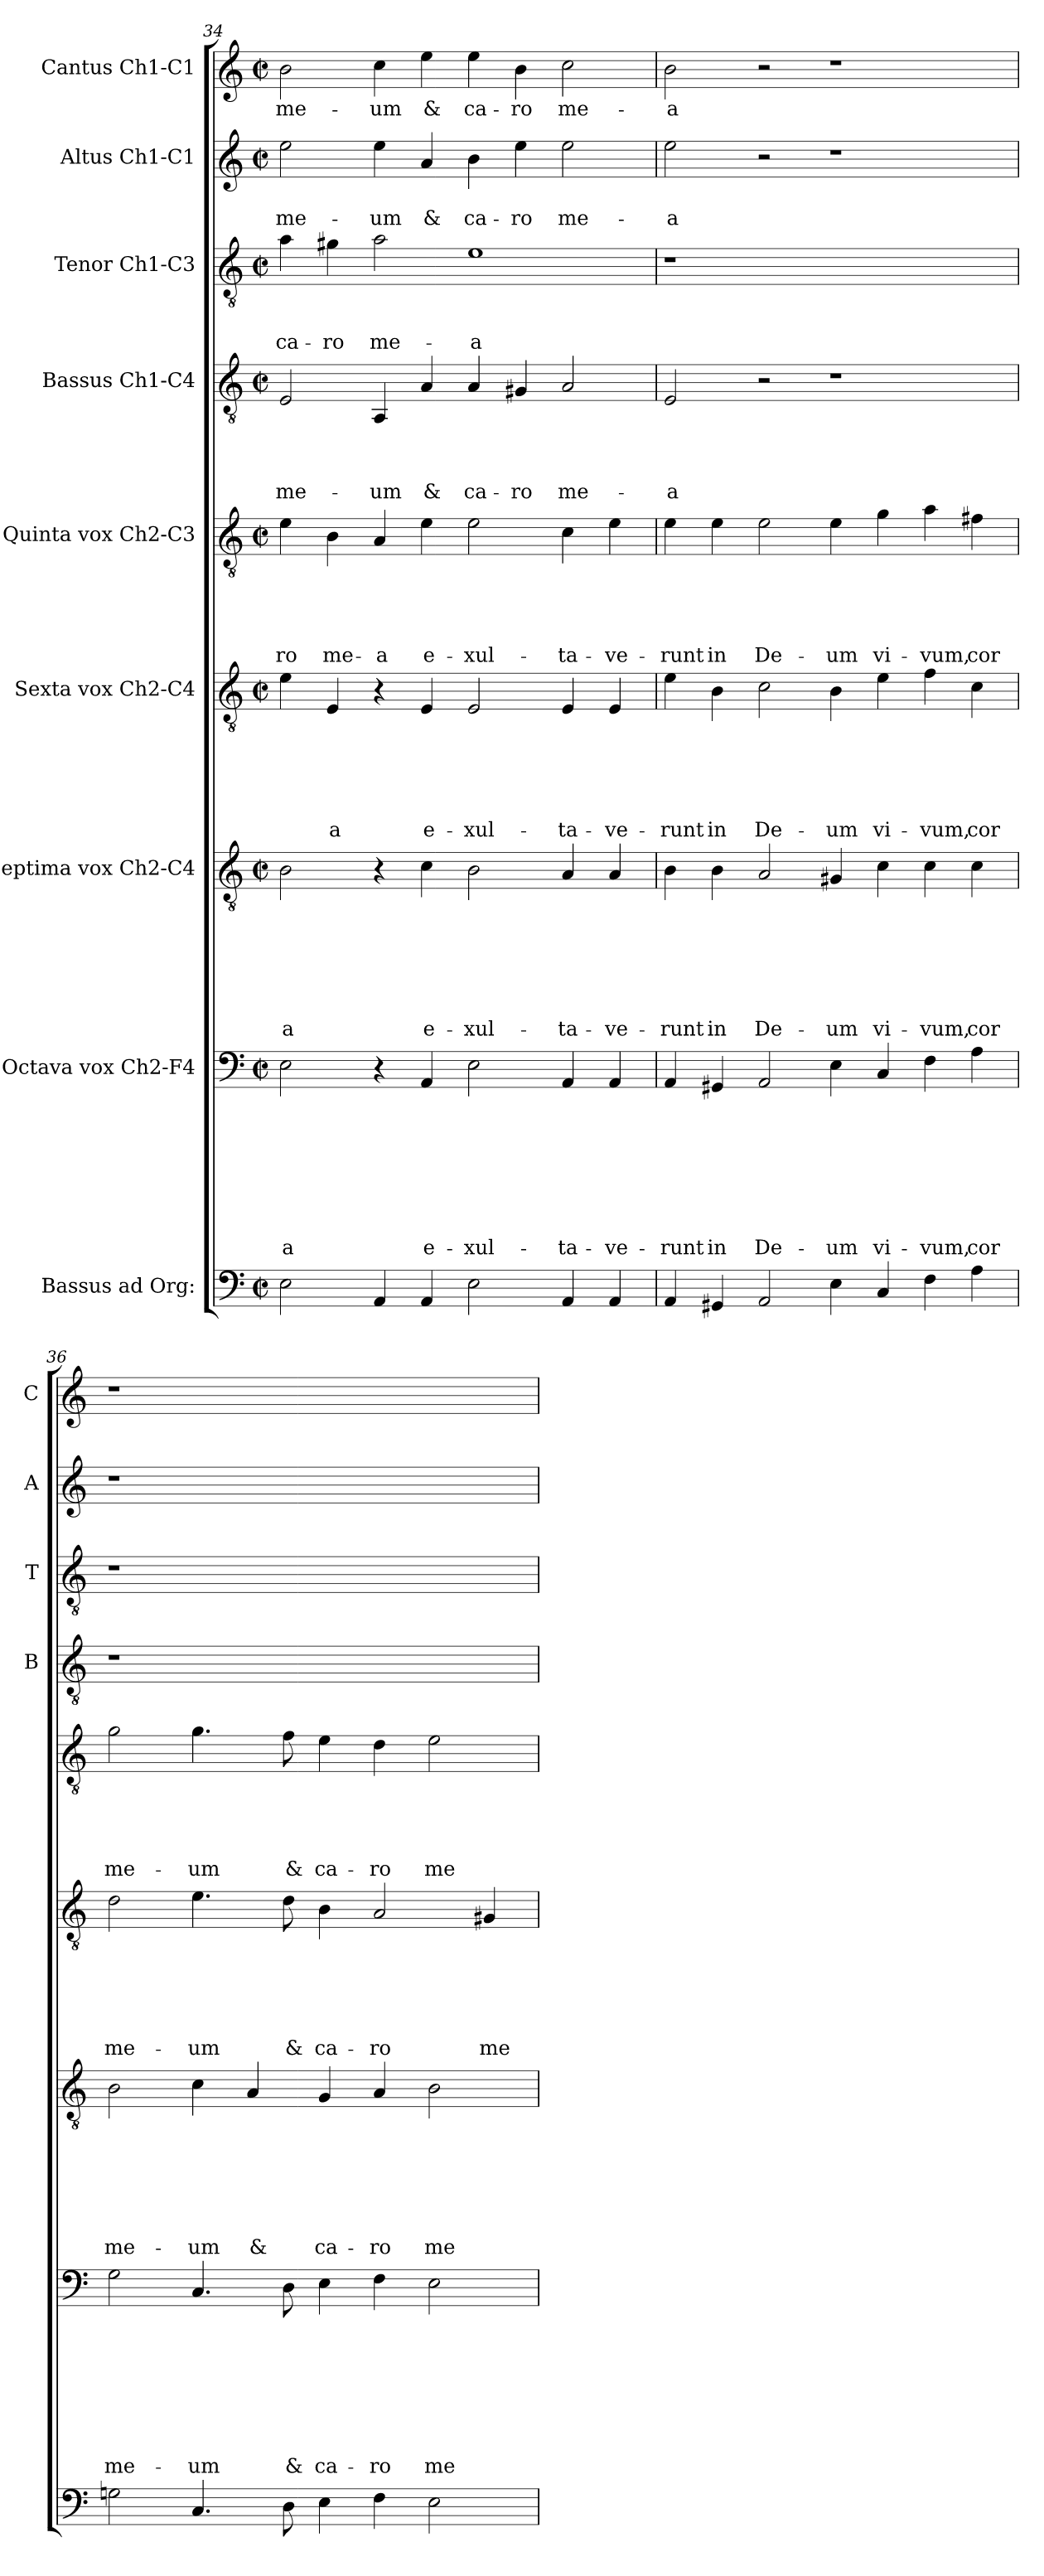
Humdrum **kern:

**kern	**kern	**text	**text	**text	**text	**text	**text	**text	**text	**kern	**text	**text	**text	**text	**text	**text	**text	**kern	**text	**text	**text	**text	**text	**text	**kern	**text	**text	**text	**text	**text	**kern	**text	**text	**text	**text	**kern	**text	**text	**text	**kern	**text	**text	**kern	**text
*part9	*part8	*part8	*part8	*part8	*part8	*part8	*part8	*part8	*part8	*part7	*part7	*part7	*part7	*part7	*part7	*part7	*part7	*part6	*part6	*part6	*part6	*part6	*part6	*part6	*part5	*part5	*part5	*part5	*part5	*part5	*part4	*part4	*part4	*part4	*part4	*part3	*part3	*part3	*part3	*part2	*part2	*part2	*part1	*part1
*staff9	*staff8	*staff8	*staff8	*staff8	*staff8	*staff8	*staff8	*staff8	*staff8	*staff7	*staff7	*staff7	*staff7	*staff7	*staff7	*staff7	*staff7	*staff6	*staff6	*staff6	*staff6	*staff6	*staff6	*staff6	*staff5	*staff5	*staff5	*staff5	*staff5	*staff5	*staff4	*staff4	*staff4	*staff4	*staff4	*staff3	*staff3	*staff3	*staff3	*staff2	*staff2	*staff2	*staff1	*staff1
*I"Bassus ad Org:	*I"Octava vox Ch2-F4	*	*	*	*	*	*	*	*	*I"Septima vox Ch2-C4	*	*	*	*	*	*	*	*I"Sexta vox Ch2-C4	*	*	*	*	*	*	*I"Quinta vox Ch2-C3	*	*	*	*	*	*I"Bassus Ch1-C4	*	*	*	*	*I"Tenor Ch1-C3	*	*	*	*I"Altus Ch1-C1	*	*	*I"Cantus Ch1-C1	*
*	*	*	*	*	*	*	*	*	*	*	*	*	*	*	*	*	*	*	*	*	*	*	*	*	*	*	*	*	*	*	*I'B	*	*	*	*	*I'T	*	*	*	*I'A	*	*	*I'C	*
*clefF4	*clefF4	*	*	*	*	*	*	*	*	*clefGv2	*	*	*	*	*	*	*	*clefGv2	*	*	*	*	*	*	*clefGv2	*	*	*	*	*	*clefGv2	*	*	*	*	*clefGv2	*	*	*	*clefG2	*	*	*clefG2	*
*k[]	*k[]	*	*	*	*	*	*	*	*	*k[]	*	*	*	*	*	*	*	*k[]	*	*	*	*	*	*	*k[]	*	*	*	*	*	*k[]	*	*	*	*	*k[]	*	*	*	*k[]	*	*	*k[]	*
*C:	*C:	*	*	*	*	*	*	*	*	*C:	*	*	*	*	*	*	*	*C:	*	*	*	*	*	*	*C:	*	*	*	*	*	*C:	*	*	*	*	*C:	*	*	*	*C:	*	*	*C:	*
*M2/2	*M2/2	*	*	*	*	*	*	*	*	*M2/2	*	*	*	*	*	*	*	*M2/2	*	*	*	*	*	*	*M2/2	*	*	*	*	*	*M2/2	*	*	*	*	*M2/2	*	*	*	*M2/2	*	*	*M2/2	*
*met(c|)	*met(c|)	*	*	*	*	*	*	*	*	*met(c|)	*	*	*	*	*	*	*	*met(c|)	*	*	*	*	*	*	*met(c|)	*	*	*	*	*	*met(c|)	*	*	*	*	*met(c|)	*	*	*	*met(c|)	*	*	*met(c|)	*
=34	=34	=34	=34	=34	=34	=34	=34	=34	=34	=34	=34	=34	=34	=34	=34	=34	=34	=34	=34	=34	=34	=34	=34	=34	=34	=34	=34	=34	=34	=34	=34	=34	=34	=34	=34	=34	=34	=34	=34	=34	=34	=34	=34	=34
!	!	!	!	!	!	!	!	!	!LO:LY:b	!	!	!	!	!	!	!	!LO:LY:b	!	!	!	!	!	!	!	!	!	!	!	!	!LO:LY:b	!	!	!	!	!LO:LY:b	!	!	!	!LO:LY:b	!	!	!LO:LY:b	!	!LO:LY:b
2E\	2E\	.	.	.	.	.	.	.	-a	2B\	.	.	.	.	.	.	-a	4e\	.	.	.	.	.	.	4e\	.	.	.	.	-ro	2E/	.	.	.	me-	4a\	.	.	ca-	2ee\	.	me-	2b\	me-
!	!	!	!	!	!	!	!	!	!	!	!	!	!	!	!	!	!	!	!	!	!	!	!	!LO:LY:b	!	!	!	!	!	!LO:LY:b	!	!	!	!	!	!	!	!	!LO:LY:b	!	!	!	!	!
.	.	.	.	.	.	.	.	.	.	.	.	.	.	.	.	.	.	4E/	.	.	.	.	.	-a	4B\	.	.	.	.	me-	.	.	.	.	.	4g#X\	.	.	-ro	.	.	.	.	.
!	!	!	!	!	!	!	!	!	!	!	!	!	!	!	!	!	!	!	!	!	!	!	!	!	!	!	!	!	!	!LO:LY:b	!	!	!	!	!LO:LY:b	!	!	!	!LO:LY:b	!	!	!LO:LY:b	!	!LO:LY:b
4AA/	4r	.	.	.	.	.	.	.	.	4r	.	.	.	.	.	.	.	4r	.	.	.	.	.	.	4A/	.	.	.	.	-a	4AA/	.	.	.	-um	2a\	.	.	me-	4ee\	.	-um	4cc\	-um
!	!	!	!	!	!	!	!	!	!LO:LY:b	!	!	!	!	!	!	!	!LO:LY:b	!	!	!	!	!	!	!LO:LY:b	!	!	!	!	!	!LO:LY:b	!	!	!	!	!LO:LY:b	!	!	!	!	!	!	!LO:LY:b	!	!LO:LY:b
4AA/	4AA/	.	.	.	.	.	.	.	e-	4c\	.	.	.	.	.	.	e-	4E/	.	.	.	.	.	e-	4e\	.	.	.	.	e-	4A/	.	.	.	&	.	.	.	.	4a/	.	&	4ee\	&
!	!	!	!	!	!	!	!	!	!LO:LY:b	!	!	!	!	!	!	!	!LO:LY:b	!	!	!	!	!	!	!LO:LY:b	!	!	!	!	!	!LO:LY:b	!	!	!	!	!LO:LY:b	!	!	!	!LO:LY:b	!	!	!LO:LY:b	!	!LO:LY:b
2E\	2E\	.	.	.	.	.	.	.	-xul-	2B\	.	.	.	.	.	.	-xul-	2E/	.	.	.	.	.	-xul-	2e\	.	.	.	.	-xul-	4A/	.	.	.	ca-	1e	.	.	-a	4b\	.	ca-	4ee\	ca-
!	!	!	!	!	!	!	!	!	!	!	!	!	!	!	!	!	!	!	!	!	!	!	!	!	!	!	!	!	!	!	!	!	!	!	!LO:LY:b	!	!	!	!	!	!	!LO:LY:b	!	!LO:LY:b
.	.	.	.	.	.	.	.	.	.	.	.	.	.	.	.	.	.	.	.	.	.	.	.	.	.	.	.	.	.	.	4G#X/	.	.	.	-ro	.	.	.	.	4ee\	.	-ro	4b\	-ro
!	!	!	!	!	!	!	!	!	!LO:LY:b	!	!	!	!	!	!	!	!LO:LY:b	!	!	!	!	!	!	!LO:LY:b	!	!	!	!	!	!LO:LY:b	!	!	!	!	!LO:LY:b	!	!	!	!	!	!	!LO:LY:b	!	!LO:LY:b
4AA/	4AA/	.	.	.	.	.	.	.	-ta-	4A/	.	.	.	.	.	.	-ta-	4E/	.	.	.	.	.	-ta-	4c\	.	.	.	.	-ta-	2A/	.	.	.	me-	.	.	.	.	2ee\	.	me-	2cc\	me-
!	!	!	!	!	!	!	!	!	!LO:LY:b	!	!	!	!	!	!	!	!LO:LY:b	!	!	!	!	!	!	!LO:LY:b	!	!	!	!	!	!LO:LY:b	!	!	!	!	!	!	!	!	!	!	!	!	!	!
4AA/	4AA/	.	.	.	.	.	.	.	-ve-	4A/	.	.	.	.	.	.	-ve-	4E/	.	.	.	.	.	-ve-	4e\	.	.	.	.	-ve-	.	.	.	.	.	.	.	.	.	.	.	.	.	.
=35	=35	=35	=35	=35	=35	=35	=35	=35	=35	=35	=35	=35	=35	=35	=35	=35	=35	=35	=35	=35	=35	=35	=35	=35	=35	=35	=35	=35	=35	=35	=35	=35	=35	=35	=35	=35	=35	=35	=35	=35	=35	=35	=35	=35
!	!	!	!	!	!	!	!	!	!LO:LY:b	!	!	!	!	!	!	!	!LO:LY:b	!	!	!	!	!	!	!LO:LY:b	!	!	!	!	!	!LO:LY:b	!	!	!	!	!LO:LY:b	!	!	!	!	!	!	!LO:LY:b	!	!LO:LY:b
4AA/	4AA/	.	.	.	.	.	.	.	-runt	4B\	.	.	.	.	.	.	-runt	4e\	.	.	.	.	.	-runt	4e\	.	.	.	.	-runt	2E/	.	.	.	-a	1r	.	.	.	2ee\	.	-a	2b\	-a
!	!	!	!	!	!	!	!	!	!LO:LY:b	!	!	!	!	!	!	!	!LO:LY:b	!	!	!	!	!	!	!LO:LY:b	!	!	!	!	!	!LO:LY:b	!	!	!	!	!	!	!	!	!	!	!	!	!	!
4GG#X/	4GG#X/	.	.	.	.	.	.	.	in	4B\	.	.	.	.	.	.	in	4B\	.	.	.	.	.	in	4e\	.	.	.	.	in	.	.	.	.	.	.	.	.	.	.	.	.	.	.
!	!	!	!	!	!	!	!	!	!LO:LY:b	!	!	!	!	!	!	!	!LO:LY:b	!	!	!	!	!	!	!LO:LY:b	!	!	!	!	!	!LO:LY:b	!	!	!	!	!	!	!	!	!	!	!	!	!	!
2AA/	2AA/	.	.	.	.	.	.	.	De-	2A/	.	.	.	.	.	.	De-	2c\	.	.	.	.	.	De-	2e\	.	.	.	.	De-	2r	.	.	.	.	.	.	.	.	2r	.	.	2r	.
!	!	!	!	!	!	!	!	!	!LO:LY:b	!	!	!	!	!	!	!	!LO:LY:b	!	!	!	!	!	!	!LO:LY:b	!	!	!	!	!	!LO:LY:b	!	!	!	!	!	!	!	!	!	!	!	!	!	!
4E\	4E\	.	.	.	.	.	.	.	-um	4G#X/	.	.	.	.	.	.	-um	4B\	.	.	.	.	.	-um	4e\	.	.	.	.	-um	1r	.	.	.	.	1ryy	.	.	.	1r	.	.	1r	.
!	!	!	!	!	!	!	!	!	!LO:LY:b	!	!	!	!	!	!	!	!LO:LY:b	!	!	!	!	!	!	!LO:LY:b	!	!	!	!	!	!LO:LY:b	!	!	!	!	!	!	!	!	!	!	!	!	!	!
4C/	4C/	.	.	.	.	.	.	.	vi-	4c\	.	.	.	.	.	.	vi-	4e\	.	.	.	.	.	vi-	4g\	.	.	.	.	vi-	.	.	.	.	.	.	.	.	.	.	.	.	.	.
!	!	!	!	!	!	!	!	!	!LO:LY:b	!	!	!	!	!	!	!	!LO:LY:b	!	!	!	!	!	!	!LO:LY:b	!	!	!	!	!	!LO:LY:b	!	!	!	!	!	!	!	!	!	!	!	!	!	!
4F\	4F\	.	.	.	.	.	.	.	-vum,	4c\	.	.	.	.	.	.	-vum,	4f\	.	.	.	.	.	-vum,	4a\	.	.	.	.	-vum,	.	.	.	.	.	.	.	.	.	.	.	.	.	.
!	!	!	!	!	!	!	!	!	!LO:LY:b	!	!	!	!	!	!	!	!LO:LY:b	!	!	!	!	!	!	!LO:LY:b	!	!	!	!	!	!LO:LY:b	!	!	!	!	!	!	!	!	!	!	!	!	!	!
4A\	4A\	.	.	.	.	.	.	.	cor	4c\	.	.	.	.	.	.	cor	4c\	.	.	.	.	.	cor	4f#X\	.	.	.	.	cor	.	.	.	.	.	.	.	.	.	.	.	.	.	.
!!LO:PB:g=z
=36	=36	=36	=36	=36	=36	=36	=36	=36	=36	=36	=36	=36	=36	=36	=36	=36	=36	=36	=36	=36	=36	=36	=36	=36	=36	=36	=36	=36	=36	=36	=36	=36	=36	=36	=36	=36	=36	=36	=36	=36	=36	=36	=36	=36
!	!	!	!	!	!	!	!	!	!LO:LY:b	!	!	!	!	!	!	!	!LO:LY:b	!	!	!	!	!	!	!LO:LY:b	!	!	!	!	!	!LO:LY:b	!	!	!	!	!	!	!	!	!	!	!	!	!	!
2Gn\	2G\	.	.	.	.	.	.	.	me-	2B\	.	.	.	.	.	.	me-	2d\	.	.	.	.	.	me-	2g\	.	.	.	.	me-	1r	.	.	.	.	1r	.	.	.	1r	.	.	1r	.
!	!	!	!	!	!	!	!	!	!LO:LY:b	!	!	!	!	!	!	!	!LO:LY:b	!	!	!	!	!	!	!LO:LY:b	!	!	!	!	!	!LO:LY:b	!	!	!	!	!	!	!	!	!	!	!	!	!	!
4.C/	4.C/	.	.	.	.	.	.	.	-um	4c\	.	.	.	.	.	.	-um	4.e\	.	.	.	.	.	-um	4.g\	.	.	.	.	-um	.	.	.	.	.	.	.	.	.	.	.	.	.	.
!	!	!	!	!	!	!	!	!	!	!	!	!	!	!	!	!	!LO:LY:b	!	!	!	!	!	!	!	!	!	!	!	!	!	!	!	!	!	!	!	!	!	!	!	!	!	!	!
.	.	.	.	.	.	.	.	.	.	4A/	.	.	.	.	.	.	&	.	.	.	.	.	.	.	.	.	.	.	.	.	.	.	.	.	.	.	.	.	.	.	.	.	.	.
!	!	!	!	!	!	!	!	!	!LO:LY:b	!	!	!	!	!	!	!	!	!	!	!	!	!	!	!LO:LY:b	!	!	!	!	!	!LO:LY:b	!	!	!	!	!	!	!	!	!	!	!	!	!	!
8D\	8D\	.	.	.	.	.	.	.	&	.	.	.	.	.	.	.	.	8d\	.	.	.	.	.	&	8f\	.	.	.	.	&	.	.	.	.	.	.	.	.	.	.	.	.	.	.
!	!	!	!	!	!	!	!	!	!LO:LY:b	!	!	!	!	!	!	!	!LO:LY:b	!	!	!	!	!	!	!LO:LY:b	!	!	!	!	!	!LO:LY:b	!	!	!	!	!	!	!	!	!	!	!	!	!	!
4E\	4E\	.	.	.	.	.	.	.	ca-	4G/	.	.	.	.	.	.	ca-	4B\	.	.	.	.	.	ca-	4e\	.	.	.	.	ca-	1ryy	.	.	.	.	1ryy	.	.	.	1ryy	.	.	1ryy	.
!	!	!	!	!	!	!	!	!	!LO:LY:b	!	!	!	!	!	!	!	!LO:LY:b	!	!	!	!	!	!	!LO:LY:b	!	!	!	!	!	!LO:LY:b	!	!	!	!	!	!	!	!	!	!	!	!	!	!
4F\	4F\	.	.	.	.	.	.	.	-ro	4A/	.	.	.	.	.	.	-ro	2A/	.	.	.	.	.	-ro	4d\	.	.	.	.	-ro	.	.	.	.	.	.	.	.	.	.	.	.	.	.
!	!	!	!	!	!	!	!	!	!LO:LY:b	!	!	!	!	!	!	!	!LO:LY:b	!	!	!	!	!	!	!	!	!	!	!	!	!LO:LY:b	!	!	!	!	!	!	!	!	!	!	!	!	!	!
2E\	2E\	.	.	.	.	.	.	.	me-	2B\	.	.	.	.	.	.	me-	.	.	.	.	.	.	.	2e\	.	.	.	.	me-	.	.	.	.	.	.	.	.	.	.	.	.	.	.
!	!	!	!	!	!	!	!	!	!	!	!	!	!	!	!	!	!	!	!	!	!	!	!	!LO:LY:b	!	!	!	!	!	!	!	!	!	!	!	!	!	!	!	!	!	!	!	!
.	.	.	.	.	.	.	.	.	.	.	.	.	.	.	.	.	.	4G#X/	.	.	.	.	.	me-	.	.	.	.	.	.	.	.	.	.	.	.	.	.	.	.	.	.	.	.
=	=	=	=	=	=	=	=	=	=	=	=	=	=	=	=	=	=	=	=	=	=	=	=	=	=	=	=	=	=	=	=	=	=	=	=	=	=	=	=	=	=	=	=	=
*-	*-	*-	*-	*-	*-	*-	*-	*-	*-	*-	*-	*-	*-	*-	*-	*-	*-	*-	*-	*-	*-	*-	*-	*-	*-	*-	*-	*-	*-	*-	*-	*-	*-	*-	*-	*-	*-	*-	*-	*-	*-	*-	*-	*-
